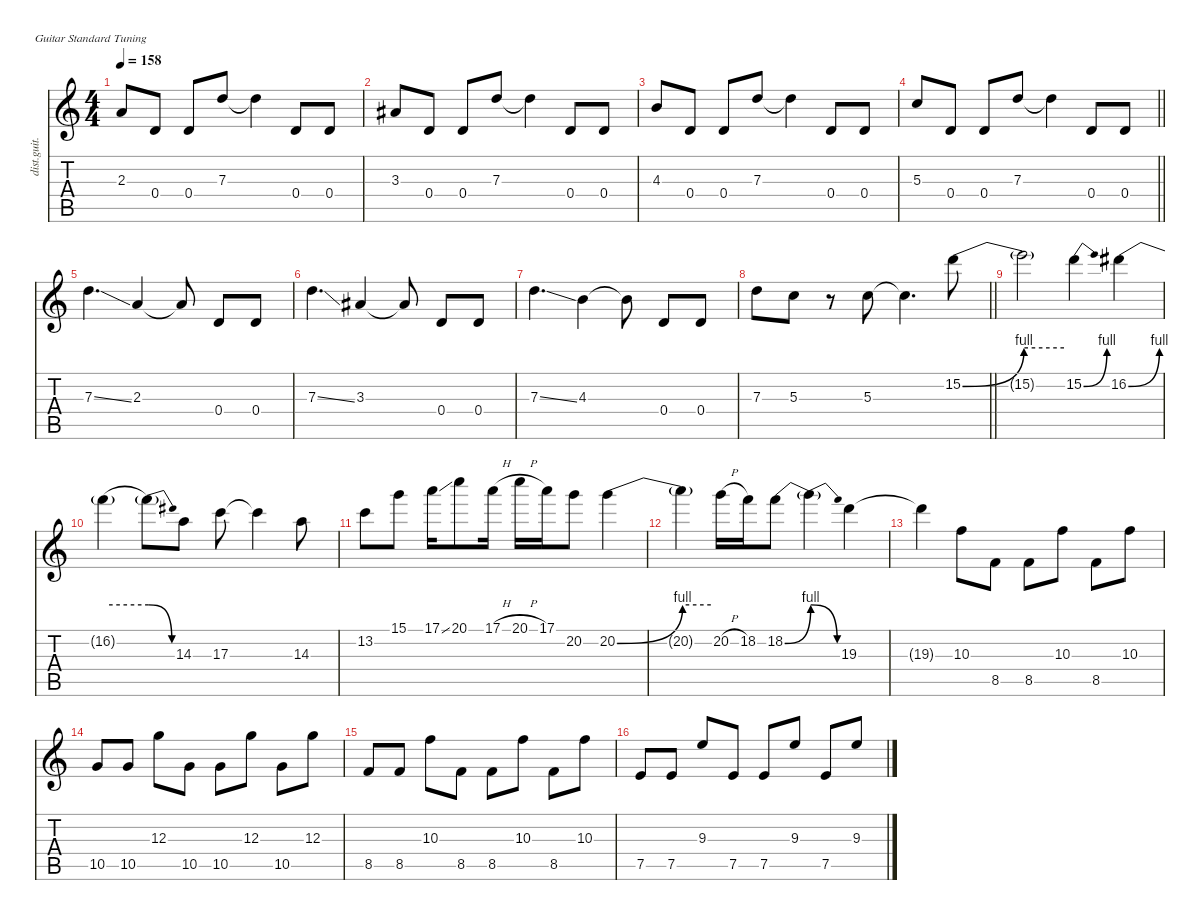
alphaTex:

\defaultSystemsLayout 4
\hideDynamics
\bracketExtendMode nobrackets
\otherSystemsTrackNameOrientation horizontal
\track ("Friedman" "dist.guit.") {instrument distortionguitar}
\staff {score tabs}
\tuning (E4 B3 G3 D3 A2 E2)
\ts (4 4)
\tempo 158
\clef g2
\ks c
2.3.8{dy f beam Up} 0.4.8{beam Up} 0.4.8{beam Up} 7.3.8{beam Up} 7.3{t}.4{beam Down} 0.4.8{beam Up} 0.4.8{beam Up} |
3.3{acc #}.8{beam Up} 0.4.8{beam Up} 0.4.8{beam Up} 7.3.8{beam Up} 7.3{t}.4{beam Down} 0.4.8{beam Up} 0.4.8{beam Up} |
4.3.8{beam Up} 0.4.8{beam Up} 0.4.8{beam Up} 7.3.8{beam Up} 7.3{t}.4{beam Down} 0.4.8{beam Up} 0.4.8{beam Up} |
\barLineRight lightlight
5.3.8{beam Up} 0.4.8{beam Up} 0.4.8{beam Up} 7.3.8{beam Up} 7.3{t}.4{beam Down} 0.4.8{beam Up} 0.4.8{beam Up} |
7.3{ss}.4{d beam Down} 2.3.4{beam Up} 2.3{t}.8{beam Up} 0.4.8{beam Up} 0.4.8{beam Up} |
7.3{ss}.4{d beam Down} 3.3{acc #}.4{beam Up} 3.3{t acc #}.8{beam Up} 0.4.8{beam Up} 0.4.8{beam Up} |
7.3{ss}.4{d beam Down} 4.3.4{beam Down} 4.3{t}.8{beam Down} 0.4.8{beam Up} 0.4.8{beam Up} |
\barLineRight lightlight
7.3.8{beam Down} 5.3.8{beam Down} r.8{beam Down} 5.3.8{beam Down} 5.3{t}.4{d beam Down} 15.2{be (bend 0 0 60 4)}.8{beam Down} |
15.2{be (hold 0 4 60 4) t}.2{beam Down} 15.2{be (bend 0 0 30 4)}.4{beam Down} 16.2{be (bend 0 0 60 4) acc #}.4{beam Down} |
16.2{be (hold 0 4 60 4) t}.4{beam Down} 16.2{be (release 0 4 60 0) t}.8{beam Down} 14.3.8{beam Down} 17.3.8{beam Down} 17.3{t}.4{beam Down} 14.3.8{beam Down} |
13.2.8{beam Down} 15.1.8{beam Down} 17.1{ss}.16{beam Down} 20.1.8{beam Down} 17.1{h}.16{beam Down} 20.1{h}.16{beam Down} 17.1.16{beam Down} 20.2.8{beam Down} 20.2{be (bend 0 0 60 4)}.4{beam Down} |
20.2{be (hold 0 4 60 4) t}.4{beam Down} 20.2{h}.16{beam Down} 18.2.16{beam Down} 18.2{be (bend 0 0 60 4)}.8{beam Down} 18.2{be (release 0 4 60 0) t}.4{beam Down} 19.3.4{beam Down} |
19.3{t}.4{beam Down} 10.3.8{beam Down} 8.5.8{beam Down} 8.5.8{beam Down} 10.3.8{beam Down} 8.5.8{beam Down} 10.3.8{beam Down} |
10.5.8{beam Up} 10.5.8{beam Up} 12.3.8{beam Down} 10.5.8{beam Down} 10.5.8{beam Down} 12.3.8{beam Down} 10.5.8{beam Down} 12.3.8{beam Down} |
8.5.8{beam Up} 8.5.8{beam Up} 10.3.8{beam Down} 8.5.8{beam Down} 8.5.8{beam Down} 10.3.8{beam Down} 8.5.8{beam Down} 10.3.8{beam Down} |
7.5.8{beam Up} 7.5.8{beam Up} 9.3.8{beam Up} 7.5.8{beam Up} 7.5.8{beam Up} 9.3.8{beam Up} 7.5.8{beam Up} 9.3.8{beam Up}
